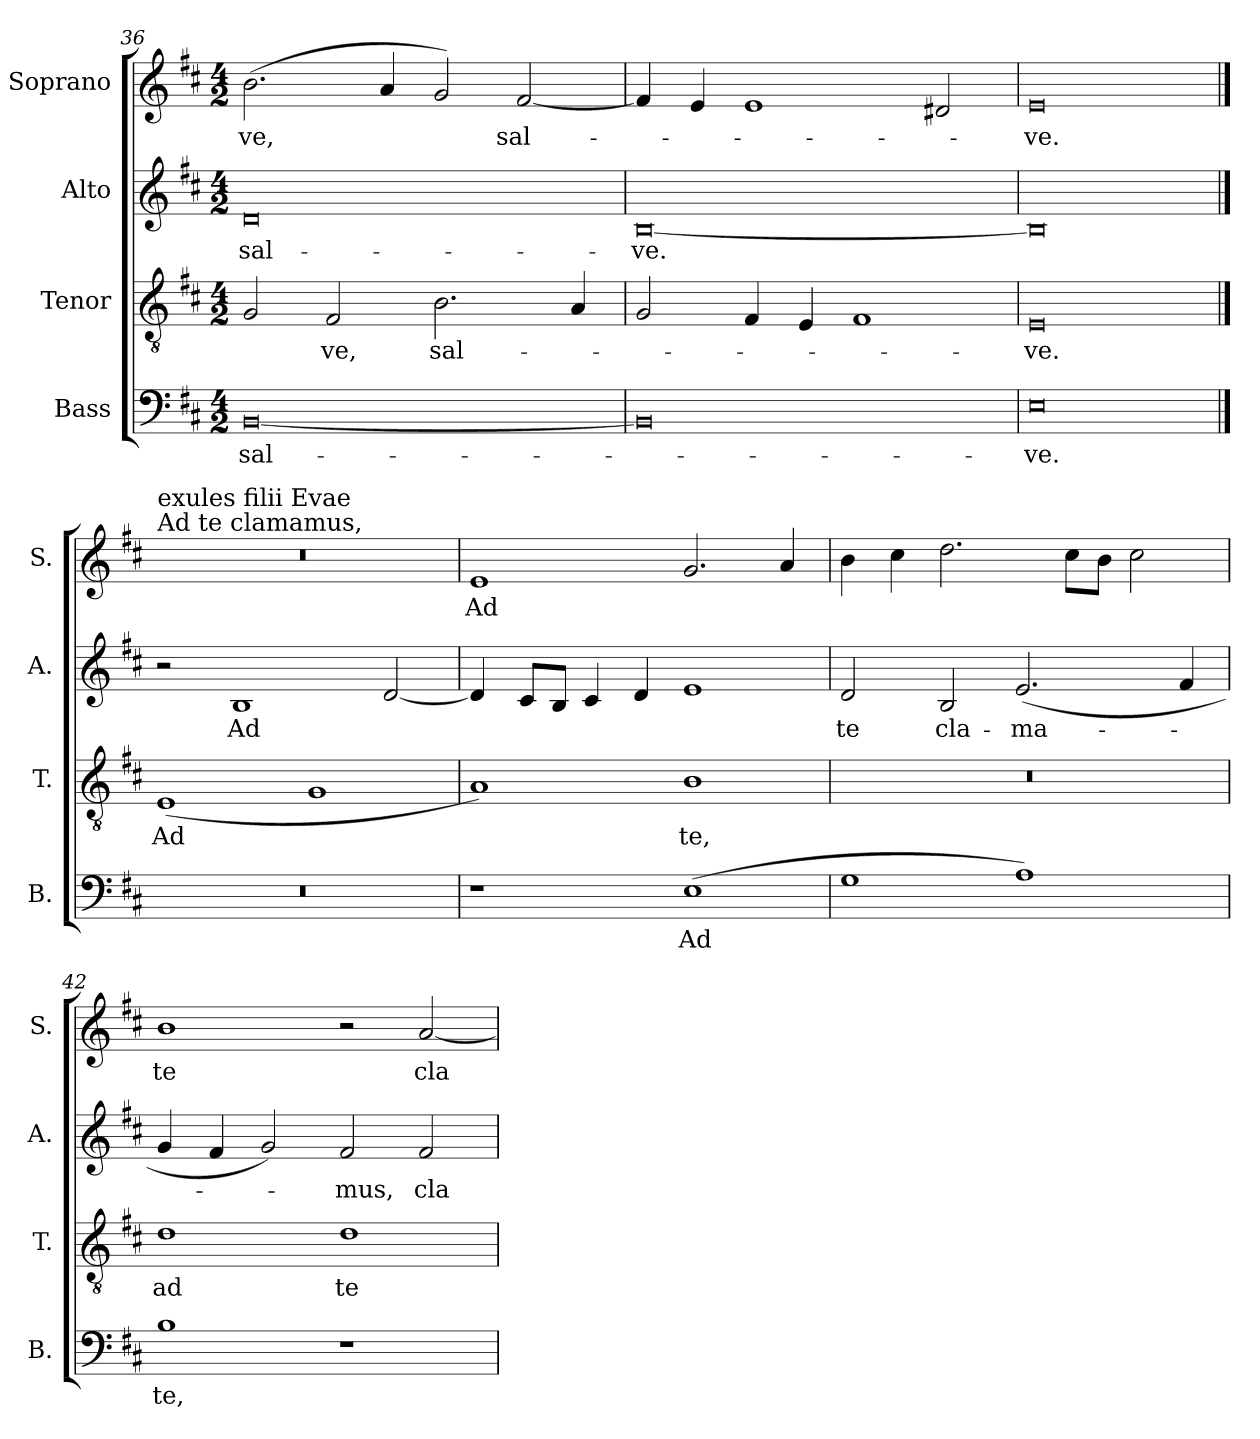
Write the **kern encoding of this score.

**kern	**text	**kern	**text	**kern	**text	**kern	**text
*part4	*part4	*part3	*part3	*part2	*part2	*part1	*part1
*staff4	*staff4	*staff3	*staff3	*staff2	*staff2	*staff1	*staff1
*I"Bass	*	*I"Tenor	*	*I"Alto	*	*I"Soprano	*
*I'B.	*	*I'T.	*	*I'A.	*	*I'S.	*
*clefF4	*	*clefGv2	*	*clefG2	*	*clefG2	*
*	*	*ITrd7c12	*	*	*	*	*
*k[f#c#]	*	*k[f#c#]	*	*k[f#c#]	*	*k[f#c#]	*
*D:	*	*D:	*	*D:	*	*D:	*
*M4/2	*	*M4/2	*	*M4/2	*	*M4/2	*
=36	=36	=36	=36	=36	=36	=36	=36
!	!LO:LY:b:color=#000000	!	!	!	!	!	!
!	!	!	!	!	!LO:LY:b:color=#000000	!	!
!	!	!	!	!	!	!	!LO:LY:b:color=#000000
[0BBi	sal-	2GGi/	.	0di	sal-	(2.bi\	-ve,
!	!	!	!LO:LY:b:color=#000000	!	!	!	!
.	.	2FF#i/	-ve,	.	.	.	.
.	.	.	.	.	.	4ai/	.
!	!	!	!LO:LY:b:color=#000000	!	!	!	!
.	.	2.BBi\	sal-	.	.	2gi/)	.
!	!	!	!	!	!	!	!LO:LY:b:color=#000000
.	.	.	.	.	.	[2f#i/	sal-
.	.	4AAi/	.	.	.	.	.
=37	=37	=37	=37	=37	=37	=37	=37
!	!	!	!	!	!LO:LY:b:color=#000000	!	!
0BBi]	.	2GGi/	.	[0Bi	-ve.	4f#i/]	.
.	.	.	.	.	.	4ei/	.
.	.	4FF#i/	.	.	.	1ei	.
.	.	4EEi/	.	.	.	.	.
.	.	1FF#i	.	.	.	.	.
.	.	.	.	.	.	2d#Xi/	.
=38	=38	=38	=38	=38	=38	=38	=38
!	!LO:LY:b:color=#000000	!	!	!	!	!	!
!	!	!	!LO:LY:b:color=#000000	!	!	!	!
!	!	!	!	!	!	!	!LO:LY:b:color=#000000
0Ei	-ve.	0EEi	-ve.	0Bi]	.	0ei	-ve.
!!LO:PB:g=z
==39	==39	==39	==39	==39	==39	==39	==39
!LO:N:vis=1	!	!	!	!	!	!	!
!	!	!	!	!	!	!LO:TX:a:t=Ad te clamamus,	!
!	!	!	!	!	!	!LO:TX:t=exules filii Evae	!
!	!	!	!LO:LY:b:color=#000000	!	!	!LO:N:vis=1	!
0r	.	(1EEi	Ad	2r	.	0r	.
!	!	!	!	!	!LO:LY:b:color=#000000	!	!
.	.	.	.	1Bi	Ad	.	.
.	.	1GGi	.	.	.	.	.
.	.	.	.	[2di/	.	.	.
=40	=40	=40	=40	=40	=40	=40	=40
!	!	!	!	!	!	!	!LO:LY:b:color=#000000
1r	.	1AAi)	.	4di/]	.	1ei	Ad
.	.	.	.	8c#i/L	.	.	.
.	.	.	.	8Bi/J	.	.	.
.	.	.	.	4c#i/	.	.	.
.	.	.	.	4di/	.	.	.
!	!LO:LY:b:color=#000000	!	!	!	!	!	!
!	!	!	!LO:LY:b:color=#000000	!	!	!	!
(1Ei	Ad	1BBi	te,	1ei	.	2.gi/	.
.	.	.	.	.	.	4ai/	.
=41	=41	=41	=41	=41	=41	=41	=41
!	!	!LO:N:vis=1	!	!	!	!	!
!	!	!	!	!	!LO:LY:b:color=#000000	!	!
1Gi	.	0r	.	2di/	te	4bi\	.
.	.	.	.	.	.	4cc#i\	.
!	!	!	!	!	!LO:LY:b:color=#000000	!	!
.	.	.	.	2Bi/	cla-	2.ddi\	.
!	!	!	!	!	!LO:LY:b:color=#000000	!	!
1Ai)	.	.	.	(2.ei/	-ma-	.	.
.	.	.	.	.	.	8cc#i\L	.
.	.	.	.	.	.	8bi\J	.
.	.	.	.	.	.	2cc#i\	.
.	.	.	.	4f#i/	.	.	.
=42	=42	=42	=42	=42	=42	=42	=42
!	!LO:LY:b:color=#000000	!	!	!	!	!	!
!	!	!	!LO:LY:b:color=#000000	!	!	!	!
!	!	!	!	!	!	!	!LO:LY:b:color=#000000
1Bi	te,	1Di	ad	4gi/	.	1bi	te
.	.	.	.	4f#i/	.	.	.
.	.	.	.	2gi/)	.	.	.
!	!	!	!LO:LY:b:color=#000000	!	!	!	!
!	!	!	!	!	!LO:LY:b:color=#000000	!	!
1r	.	1Di	te	2f#i/	-mus,	2r	.
!	!	!	!	!	!LO:LY:b:color=#000000	!	!
!	!	!	!	!	!	!	!LO:LY:b:color=#000000
.	.	.	.	2f#i/	cla-	[2ai/	cla-
=	=	=	=	=	=	=	=
*-	*-	*-	*-	*-	*-	*-	*-
